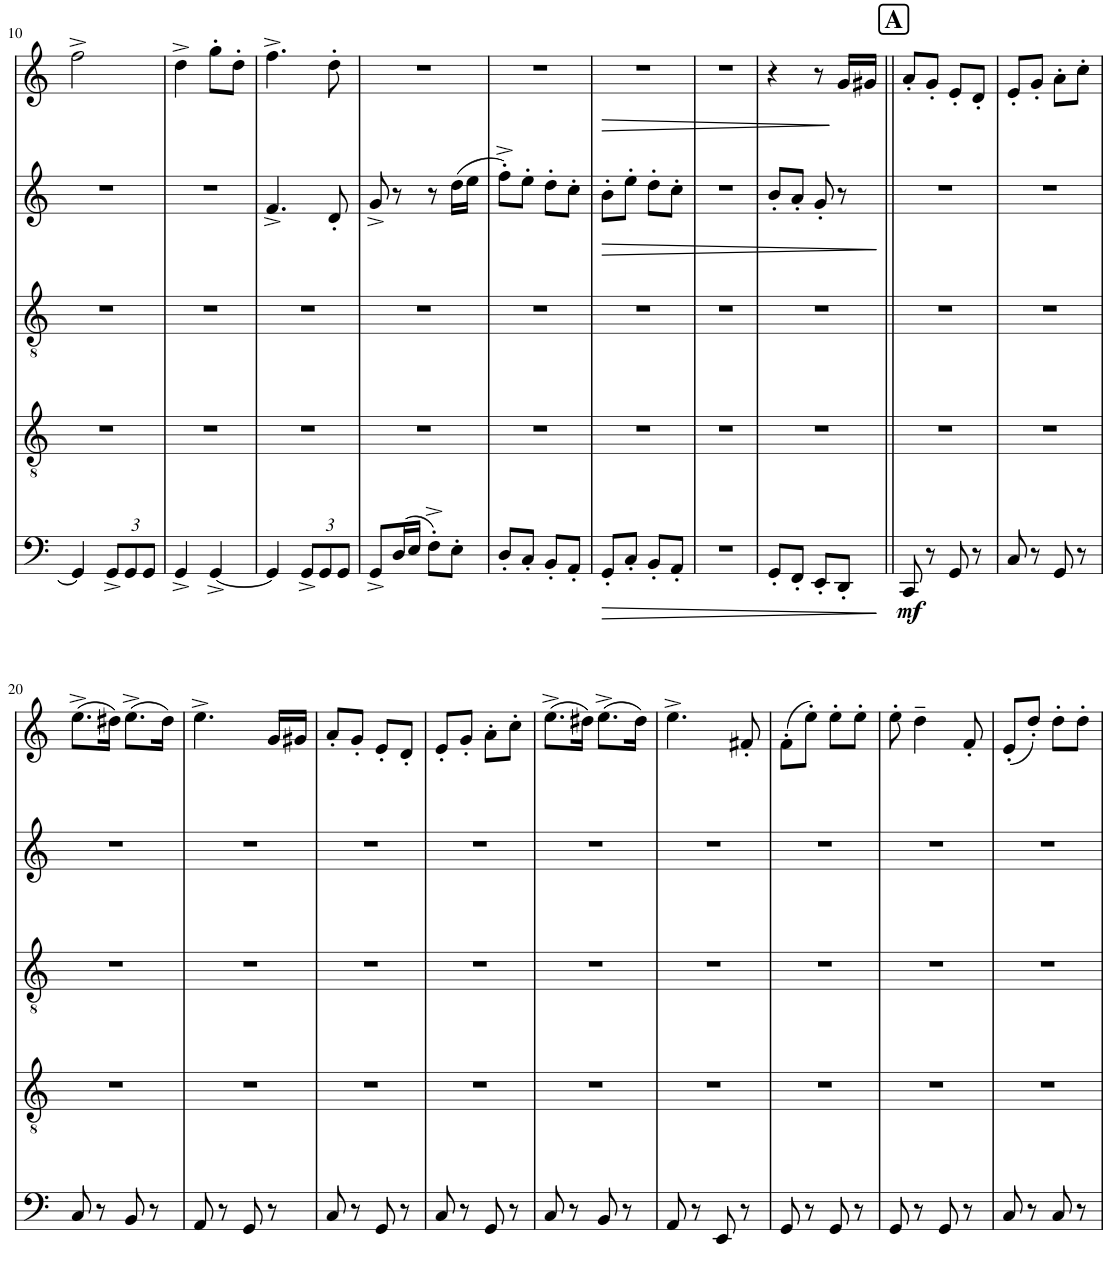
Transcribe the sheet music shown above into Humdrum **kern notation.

**kern	**dynam	**kern	**kern	**kern	**dynam	**kern	**dynam
*part5	*part5	*part4	*part3	*part2	*part2	*part1	*part1
*staff5	*staff5	*staff4	*staff3	*staff2	*staff2	*staff1	*staff1
*I"Bass	*	*I"Acc 3	*I"Acc 2	*I"Obbligato	*	*I"Acc 1	*
*	*	*I'Acc	*I'Acc	*	*	*I'Acc	*
!!LO:PB:g=z
*clefF4	*	*clefGv2	*clefGv2	*clefG2	*	*clefG2	*
*Trd7c12	*	*	*	*	*	*	*
*k[]	*	*k[]	*k[]	*k[]	*	*k[]	*
*M2/4	*	*M2/4	*M2/4	*M2/4	*	*M2/4	*
=10	=10	=10	=10	=10	=10	=10	=10
4GG/]	.	2r	2r	2r	.	2ff^\	.
*Xbrackettup	*	*	*	*	*	*	*
12GG^/L	.	.	.	.	.	.	.
12GG/	.	.	.	.	.	.	.
12GG/J	.	.	.	.	.	.	.
=11	=11	=11	=11	=11	=11	=11	=11
4GG^/	.	2r	2r	2r	.	4dd^\	.
[4GG^/	.	.	.	.	.	8gg'\L	.
.	.	.	.	.	.	8dd'\J	.
=12	=12	=12	=12	=12	=12	=12	=12
4GG/]	.	2r	2r	4.f^/	.	4.ff^\	.
12GG^/L	.	.	.	.	.	.	.
12GG/	.	.	.	.	.	.	.
.	.	.	.	8d'/	.	8dd'\	.
12GG/J	.	.	.	.	.	.	.
=13	=13	=13	=13	=13	=13	=13	=13
8GG^/L	.	2r	2r	8g^/	.	2r	.
(16D/L	.	.	.	8r	.	.	.
16E/JJ	.	.	.	.	.	.	.
8F'^\L)	.	.	.	8r	.	.	.
8E'\J	.	.	.	(16dd\LL	.	.	.
.	.	.	.	16ee\JJ	.	.	.
=14	=14	=14	=14	=14	=14	=14	=14
8D'/L	.	2r	2r	8ff'^\L)	.	2r	.
8C'/J	.	.	.	8ee'\J	.	.	.
8BB'/L	.	.	.	8dd'\L	.	.	.
8AA'/J	.	.	.	8cc'\J	.	.	.
=15	=15	=15	=15	=15	=15	=15	=15
!	!LO:HP:b	!	!	!	!LO:HP:b	!	!LO:HP:b
8GG'/L	>	2r	2r	8b'\L	>	2r	>
8C'/J	.	.	.	8ee'\J	.	.	.
8BB'/L	.	.	.	8dd'\L	.	.	.
8AA'/J	.	.	.	8cc'\J	.	.	.
=16	=16	=16	=16	=16	=16	=16	=16
2r	.	2r	2r	2r	.	2r	.
=17	=17	=17	=17	=17	=17	=17	=17
8GG'/L	.	2r	2r	8b'/L	.	4r	.
8FF'/J	.	.	.	8a'/J	.	.	.
8EE'/L	.	.	.	8g'/	.	8r	.
8DD'/J	.	.	.	8r	.	16g/LL	.
.	.	.	.	.	.	16g#X/JJ	.
.	]	.	.	.	]	.	]
!!LO:REH:place=s1:a:B:cj:fs=14:t=A
=18||	=18||	=18||	=18||	=18||	=18||	=18||	=18||
!	!LO:DY:b	!	!	!	!	!	!
8CC/	mf	2r	2r	2r	.	8a'/L	.
8r	.	.	.	.	.	8g'/J	.
8GG/	.	.	.	.	.	8e'/L	.
8r	.	.	.	.	.	8d'/J	.
=19	=19	=19	=19	=19	=19	=19	=19
8C/	.	2r	2r	2r	.	8e'/L	.
8r	.	.	.	.	.	8g'/J	.
8GG/	.	.	.	.	.	8a'\L	.
8r	.	.	.	.	.	8cc'\J	.
!!LO:LB:g=z
=20	=20	=20	=20	=20	=20	=20	=20
8C/	.	2r	2r	2r	.	(8.ee^\L	.
8r	.	.	.	.	.	.	.
.	.	.	.	.	.	16dd#X\Jk)	.
8BB/	.	.	.	.	.	(8.ee^\L	.
8r	.	.	.	.	.	.	.
.	.	.	.	.	.	16dd#\Jk)	.
=21	=21	=21	=21	=21	=21	=21	=21
8AA/	.	2r	2r	2r	.	4.ee^\	.
8r	.	.	.	.	.	.	.
8GG/	.	.	.	.	.	.	.
8r	.	.	.	.	.	16g/LL	.
.	.	.	.	.	.	16g#X/JJ	.
=22	=22	=22	=22	=22	=22	=22	=22
8C/	.	2r	2r	2r	.	8a'/L	.
8r	.	.	.	.	.	8g'/J	.
8GG/	.	.	.	.	.	8e'/L	.
8r	.	.	.	.	.	8d'/J	.
=23	=23	=23	=23	=23	=23	=23	=23
8C/	.	2r	2r	2r	.	8e'/L	.
8r	.	.	.	.	.	8g'/J	.
8GG/	.	.	.	.	.	8a'\L	.
8r	.	.	.	.	.	8cc'\J	.
=24	=24	=24	=24	=24	=24	=24	=24
8C/	.	2r	2r	2r	.	(8.ee^\L	.
8r	.	.	.	.	.	.	.
.	.	.	.	.	.	16dd#X\Jk)	.
8BB/	.	.	.	.	.	(8.ee^\L	.
8r	.	.	.	.	.	.	.
.	.	.	.	.	.	16dd#\Jk)	.
=25	=25	=25	=25	=25	=25	=25	=25
8AA/	.	2r	2r	2r	.	4.ee^\	.
8r	.	.	.	.	.	.	.
8EE/	.	.	.	.	.	.	.
8r	.	.	.	.	.	8f#X'/	.
=26	=26	=26	=26	=26	=26	=26	=26
8GG/	.	2r	2r	2r	.	(8f'\L	.
8r	.	.	.	.	.	8ee'\J)	.
8GG/	.	.	.	.	.	8ee'\L	.
8r	.	.	.	.	.	8ee'\J	.
=27	=27	=27	=27	=27	=27	=27	=27
8GG/	.	2r	2r	2r	.	8ee'\	.
8r	.	.	.	.	.	4dd~\	.
8GG/	.	.	.	.	.	.	.
8r	.	.	.	.	.	8f'/	.
=28	=28	=28	=28	=28	=28	=28	=28
8C/	.	2r	2r	2r	.	(8e'/L	.
8r	.	.	.	.	.	8dd'/J)	.
8C/	.	.	.	.	.	8dd'\L	.
8r	.	.	.	.	.	8dd'\J	.
=	=	=	=	=	=	=	=
*-	*-	*-	*-	*-	*-	*-	*-
